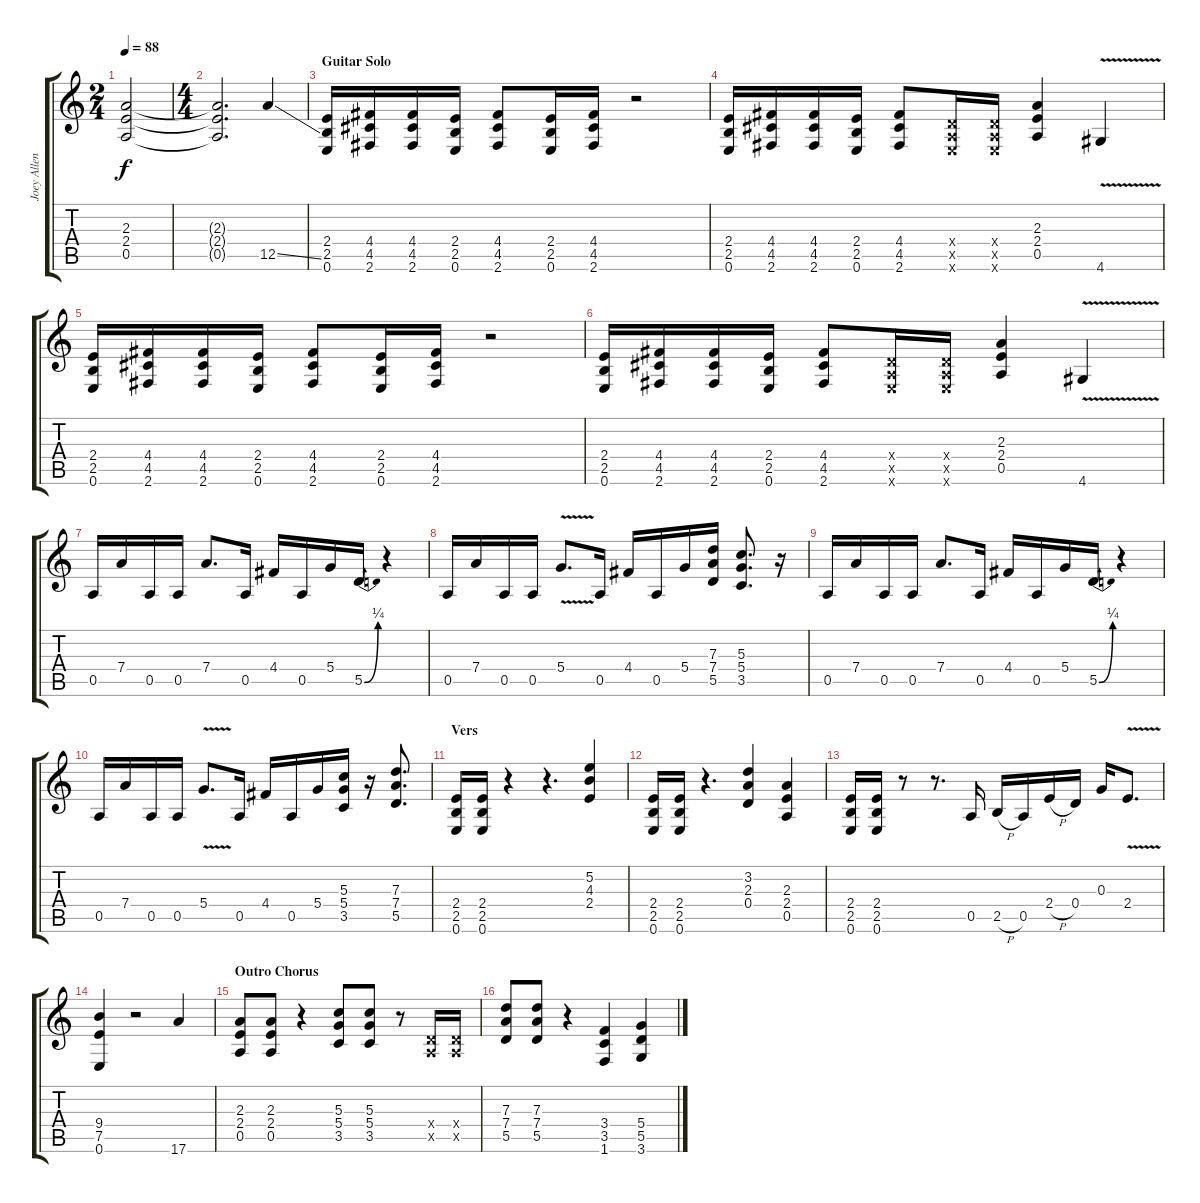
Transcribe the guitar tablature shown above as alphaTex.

\track ("Joey Allen" "Joey Allen") {instrument distortionguitar}
\staff {score tabs}
\tuning (E4 B3 G3 D3 A2 E2) {hide}
\ts (2 4)
\tempo 88
\clef g2
\ks c
(2.3{t} 2.4{t} 0.5{t}).2{dy f} |
\ts (4 4)
(2.3{t} 2.4{t} 0.5{t}).2{d} 12.5{ss}.4 |
\section ("" "Guitar Solo")
(2.4 2.5 0.6).16 (4.4 4.5 2.6).16 (4.4 4.5 2.6).16 (2.4 2.5 0.6).16 (4.4 4.5 2.6).8 (2.4 2.5 0.6).16 (4.4 4.5 2.6).16 r.2 |
(2.4 2.5 0.6).16 (4.4 4.5 2.6).16 (4.4 4.5 2.6).16 (2.4 2.5 0.6).16 (4.4 4.5 2.6).8 (0.4{x} 0.5{x} 0.6{x}).16 (0.4{x} 0.5{x} 0.6{x}).16 (2.3 2.4 0.5).4 4.6{v}.4 |
(2.4 2.5 0.6).16 (4.4 4.5 2.6).16 (4.4 4.5 2.6).16 (2.4 2.5 0.6).16 (4.4 4.5 2.6).8 (2.4 2.5 0.6).16 (4.4 4.5 2.6).16 r.2 |
(2.4 2.5 0.6).16 (4.4 4.5 2.6).16 (4.4 4.5 2.6).16 (2.4 2.5 0.6).16 (4.4 4.5 2.6).8 (0.4{x} 0.5{x} 0.6{x}).16 (0.4{x} 0.5{x} 0.6{x}).16 (2.3 2.4 0.5).4 4.6{v}.4 |
0.5.16 7.4.16 0.5.16 0.5.16 7.4.8{d} 0.5.16 4.4.16 0.5.16 5.4.16 5.5{be (bend 0 0 60 1)}.16 r.4 |
0.5.16 7.4.16 0.5.16 0.5.16 5.4{v}.8{d} 0.5.16 4.4.16 0.5.16 5.4.16 (7.3 7.4 5.5).16 (5.3 5.4 3.5).8{d} r.16 |
0.5.16 7.4.16 0.5.16 0.5.16 7.4.8{d} 0.5.16 4.4.16 0.5.16 5.4.16 5.5{be (bend 0 0 60 1)}.16 r.4 |
0.5.16 7.4.16 0.5.16 0.5.16 5.4{v}.8{d} 0.5.16 4.4.16 0.5.16 5.4.16 (5.3 5.4 3.5).16 r.16 (7.3 7.4 5.5).8{d} |
\section ("" "Vers")
(2.4 2.5 0.6).16 (2.4 2.5 0.6).16 r.4 r.4{d} (5.2 4.3 2.4).4 |
(2.4 2.5 0.6).16 (2.4 2.5 0.6).16 r.4{d} (3.2 2.3 0.4).4 (2.3 2.4 0.5).4 |
(2.4 2.5 0.6).16 (2.4 2.5 0.6).16 r.8 r.8{d} 0.5.16 2.5{h}.16 0.5.16 2.4{h}.16 0.4.16 0.3.16 2.4{v}.8{d} |
(9.4 7.5 0.6).4 r.2 17.6.4 |
\section ("" "Outro Chorus")
(2.3 2.4 0.5).8 (2.3 2.4 0.5).8 r.4 (5.3 5.4 3.5).8 (5.3 5.4 3.5).8 r.8 (0.4{x} 0.5{x}).16 (0.4{x} 0.5{x}).16 |
(7.3 7.4 5.5).8 (7.3 7.4 5.5).8 r.4 (3.4 3.5 1.6).4 (5.4 5.5 3.6).4
